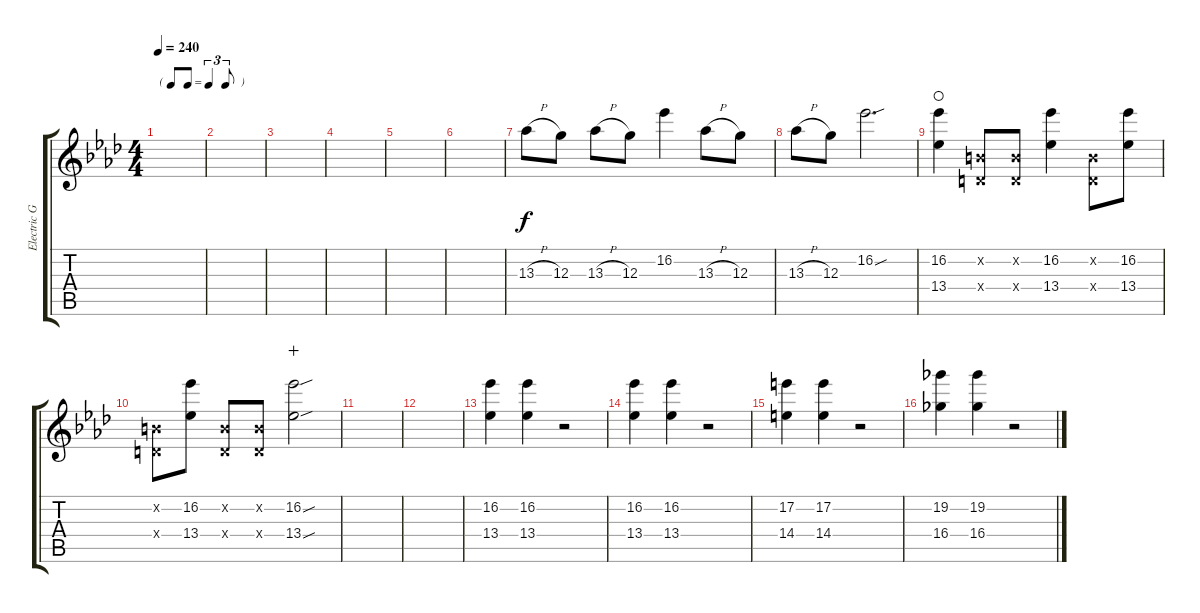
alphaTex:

\track ("Electric Guitar II" "Electric G") {instrument distortionguitar}
\staff {score tabs}
\tuning (E4 B3 G3 D3 A2 E2) {hide}
\ts (4 4)
\tf triplet8th
\tempo 240
\clef g2
\ks ab
|
|
|
|
|
|
13.3{h}.8 12.3.8 13.3{h}.8 12.3.8 16.2.4 13.3{h}.8 12.3.8 |
13.3{h}.8 12.3.8 16.2{sou}.2{d} |
(16.2 13.4).4{waho} (0.2{x} 0.4{x}).8 (0.2{x} 0.4{x}).8 (16.2 13.4).4 (0.2{x} 0.4{x}).8 (16.2 13.4).8 |
(0.2{x} 0.4{x}).8 (16.2 13.4).8 (0.2{x} 0.4{x}).8 (0.2{x} 0.4{x}).8 (16.2{sou} 13.4{sou}).2{wahc} |
|
|
(16.2 13.4).4 (16.2 13.4).4 r.2 |
(16.2 13.4).4 (16.2 13.4).4 r.2 |
(17.2 14.4).4 (17.2 14.4).4 r.2 |
(19.2 16.4).4 (19.2 16.4).4 r.2
